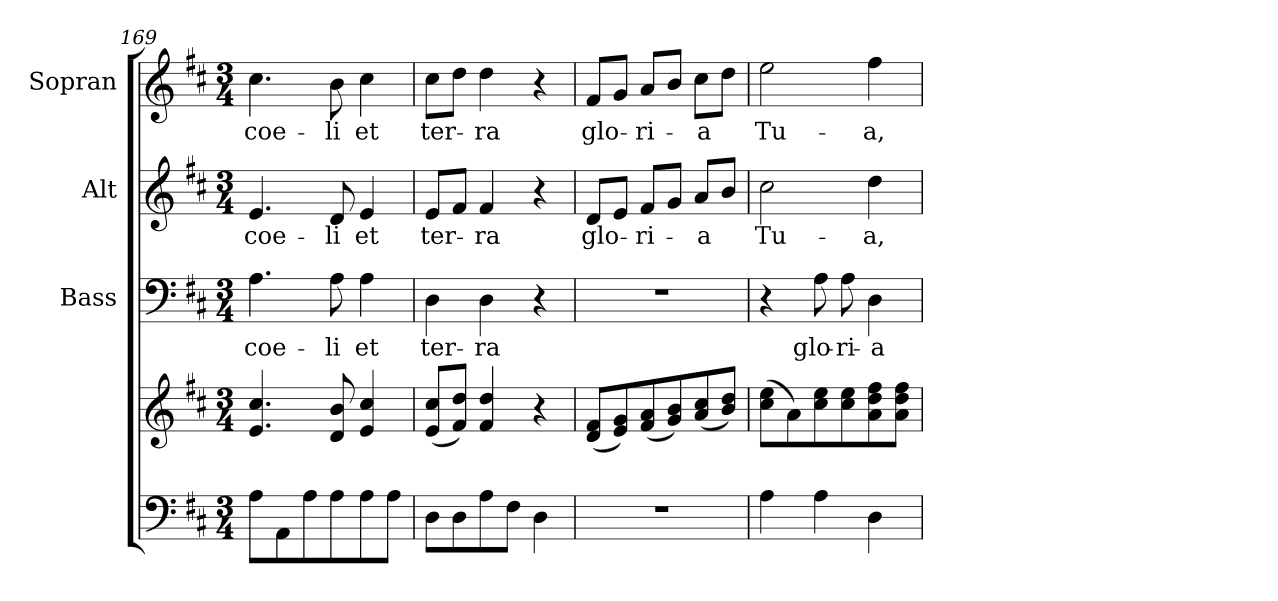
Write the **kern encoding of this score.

**kern	**kern	**kern	**text	**kern	**text	**kern	**text
*part4	*part4	*part3	*part3	*part2	*part2	*part1	*part1
*staff5	*staff4	*staff3	*staff3	*staff2	*staff2	*staff1	*staff1
*	*	*I"Bass	*	*I"Alt	*	*I"Sopran	*
*	*	*I'B.	*	*I'A.	*	*I'S.	*
*clefF4	*clefG2	*clefF4	*	*clefG2	*	*clefG2	*
*k[f#c#]	*k[f#c#]	*k[f#c#]	*	*k[f#c#]	*	*k[f#c#]	*
*D:	*D:	*D:	*	*D:	*	*D:	*
*M3/4	*M3/4	*M3/4	*	*M3/4	*	*M3/4	*
=169	=169	=169	=169	=169	=169	=169	=169
!	!	!	!LO:LY:b	!	!LO:LY:b	!	!LO:LY:b
8A\L	4.e/ 4.cc#/	4.A\	coe-	4.e/	coe-	4.cc#\	coe-
8AA\	.	.	.	.	.	.	.
8A\	.	.	.	.	.	.	.
!	!	!	!LO:LY:b	!	!LO:LY:b	!	!LO:LY:b
8A\	8d/ 8b/	8A\	-li	8d/	-li	8b\	-li
!	!	!	!LO:LY:b	!	!LO:LY:b	!	!LO:LY:b
8A\	4e/ 4cc#/	4A\	et	4e/	et	4cc#\	et
8A\J	.	.	.	.	.	.	.
=170	=170	=170	=170	=170	=170	=170	=170
!	!	!	!LO:LY:b	!	!LO:LY:b	!	!LO:LY:b
8D\L	(<8e/ 8cc#/L	4D\	ter-	8e/L	ter-	8cc#\L	ter-
8D\	8f#/ 8dd/J)	.	.	8f#/J	.	8dd\J	.
!	!	!	!LO:LY:b	!	!LO:LY:b	!	!LO:LY:b
8A\	4f#/ 4dd/	4D\	-ra	4f#/	-ra	4dd\	-ra
8F#\J	.	.	.	.	.	.	.
4D\	4r	4r	.	4r	.	4r	.
!!LO:PB:g=z
=171	=171	=171	=171	=171	=171	=171	=171
!	!	!	!	!	!LO:LY:b	!	!LO:LY:b
2.r	(<8d/ 8f#/L	2.r	.	8d/L	glo-	8f#/L	glo-
.	8e/ 8g/)	.	.	8e/J	.	8g/J	.
!	!	!	!	!	!LO:LY:b	!	!LO:LY:b
.	(<8f#/ 8a/	.	.	8f#/L	-ri-	8a/L	-ri-
.	8g/ 8b/)	.	.	8g/J	.	8b/J	.
!	!	!	!	!	!LO:LY:b	!	!LO:LY:b
.	(<8a/ 8cc#/	.	.	8a/L	-a	8cc#\L	-a
.	8b/ 8dd/J)	.	.	8b/J	.	8dd\J	.
=172	=172	=172	=172	=172	=172	=172	=172
!	!	!	!	!	!LO:LY:b	!	!LO:LY:b
4A\	(>8cc#\ 8ee\L	4r	.	2cc#\	Tu-	2ee\	Tu-
.	8a\)	.	.	.	.	.	.
!	!	!	!LO:LY:b	!	!	!	!
4A\	8cc#\ 8ee\	8A\	glo-	.	.	.	.
!	!	!	!LO:LY:b	!	!	!	!
.	8cc#\ 8ee\	8A\	-ri-	.	.	.	.
!	!	!	!LO:LY:b	!	!LO:LY:b	!	!LO:LY:b
4D\	8a\ 8dd\ 8ff#\	4D\	-a	4dd\	-a,	4ff#\	-a,
.	8a\ 8dd\ 8ff#\J	.	.	.	.	.	.
=	=	=	=	=	=	=	=
*-	*-	*-	*-	*-	*-	*-	*-
